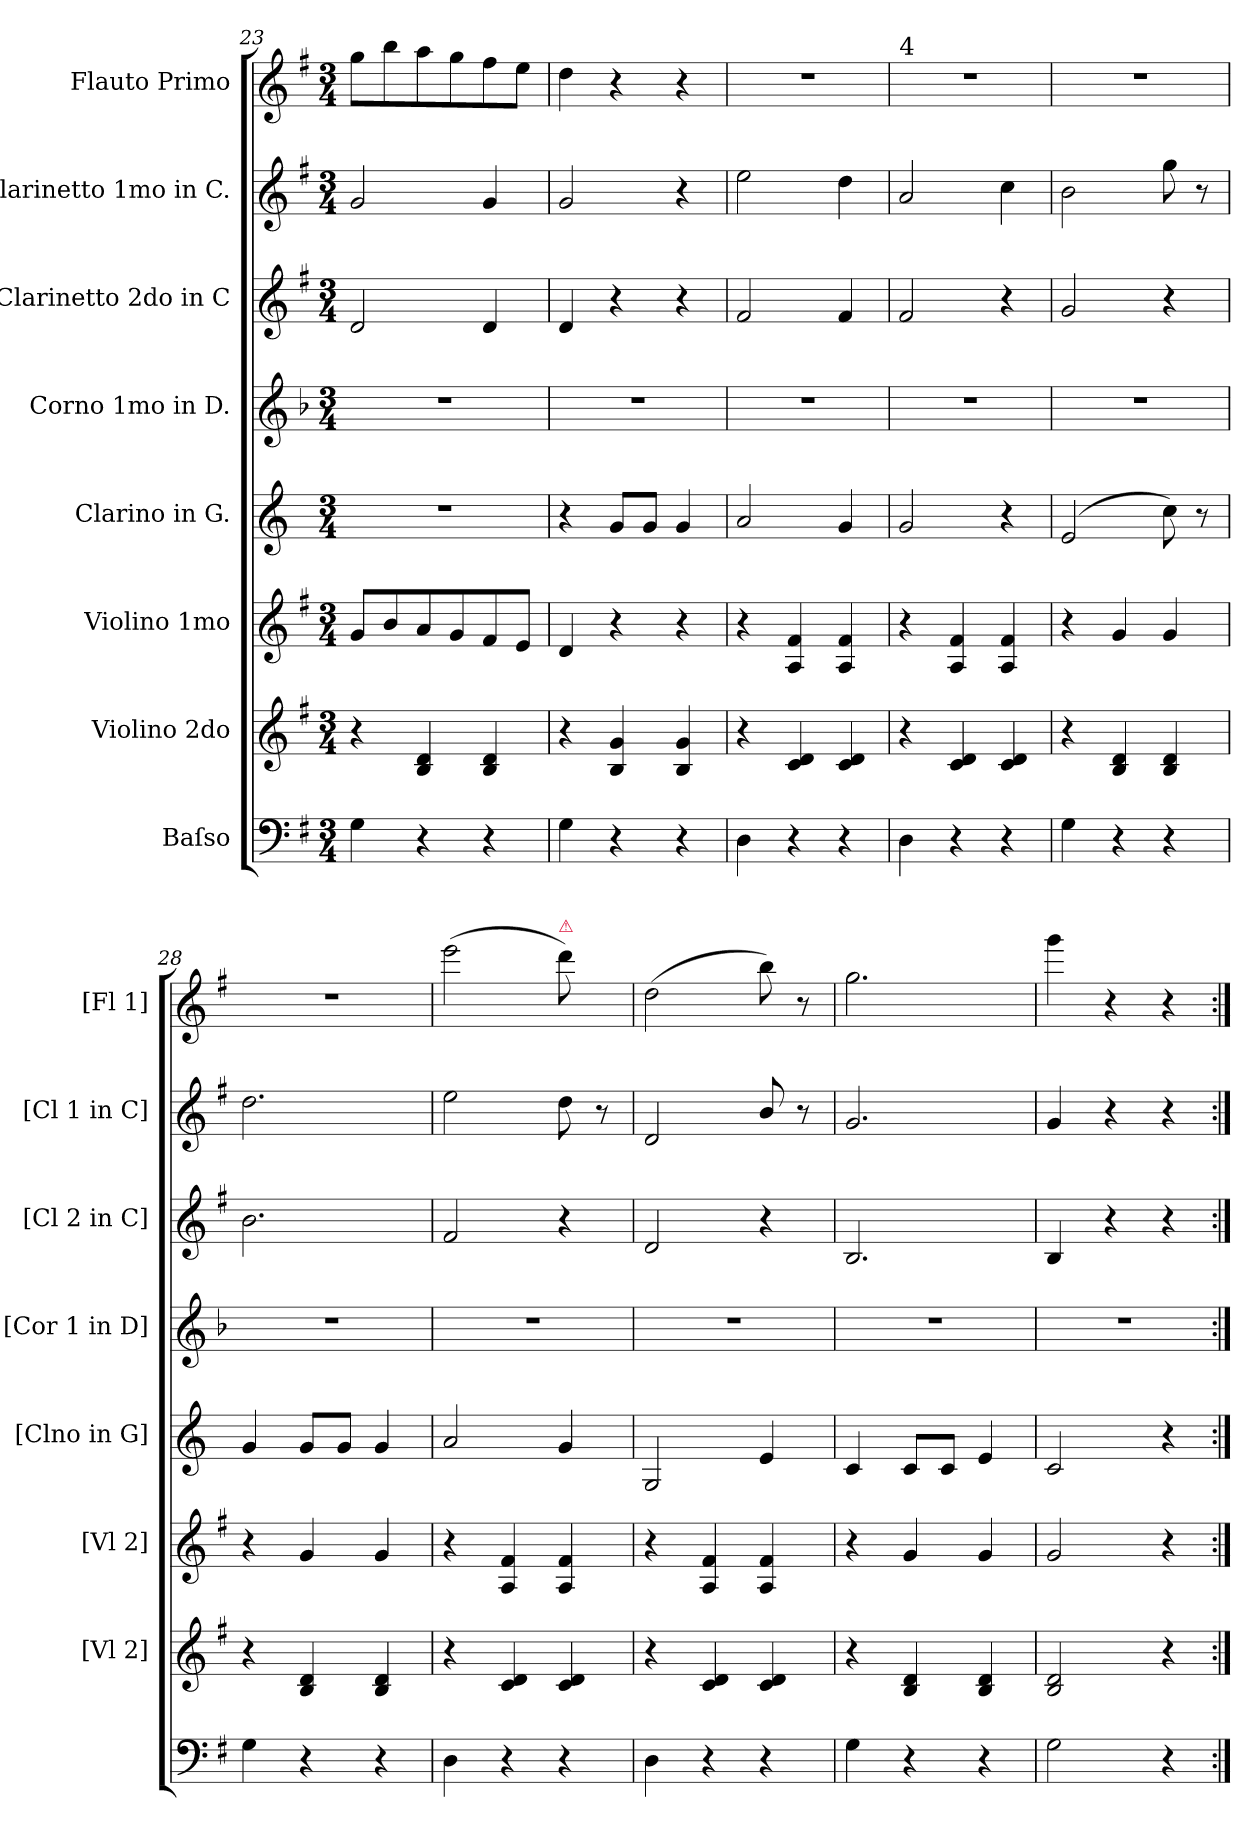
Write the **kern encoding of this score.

**kern	**kern	**kern	**kern	**kern	**kern	**kern	**kern
*part8	*part7	*part6	*part5	*part4	*part3	*part2	*part1
*staff8	*staff7	*staff6	*staff5	*staff4	*staff3	*staff2	*staff1
*I"Baſso	*I"Violino 2do	*I"Violino 1mo	*I"Clarino in G.	*I"Corno 1mo in D.	*I"Clarinetto 2do in C	*I"Clarinetto 1mo in C.	*I"Flauto Primo
*	*I'[Vl 2]	*I'[Vl 2]	*I'[Clno in G]	*I'[Cor 1 in D]	*I'[Cl 2 in C]	*I'[Cl 1 in C]	*I'[Fl 1]
*clefF4	*clefG2	*clefG2	*clefG2	*clefG2	*clefG2	*clefG2	*clefG2
*	*	*	*ITrd3c5	*ITrd-1c-2	*	*	*
*k[f#]	*k[f#]	*k[f#]	*k[f#]	*k[f#]	*k[f#]	*k[f#]	*k[f#]
*G:	*G:	*G:	*	*G:	*G:	*G:	*G:
*M3/4	*M3/4	*M3/4	*M3/4	*M3/4	*M3/4	*M3/4	*M3/4
=23	=23	=23	=23	=23	=23	=23	=23
4G\	4r	8g/L	2.r	2.r	2d/	2g/	8gg\L
.	.	8b/	.	.	.	.	8bb\
4r	4B/ 4d/	8a/	.	.	.	.	8aa\
.	.	8g/	.	.	.	.	8gg\
4r	4B/ 4d/	8f#/	.	.	4d/	4g/	8ff#\
.	.	8e/J	.	.	.	.	8ee\J
=24	=24	=24	=24	=24	=24	=24	=24
4G\	4r	4d/	4r	2.r	4d/	2g/	4dd\
4r	4B/ 4g/	4r	8d/L	.	4r	.	4r
.	.	.	8d/J	.	.	.	.
4r	4B/ 4g/	4r	4d/	.	4r	4r	4r
=25	=25	=25	=25	=25	=25	=25	=25
4D\	4r	4r	2e/	2.r	2f#/	2ee\	2.r
4r	4c/ 4d/	4A/ 4f#/	.	.	.	.	.
4r	4c/ 4d/	4A/ 4f#/	4d/	.	4f#/	4dd\	.
=26	=26	=26	=26	=26	=26	=26	=26
!	!	!	!	!	!	!	!LO:TX:a:t=4
4D\	4r	4r	2d/	2.r	2f#/	2a/	2.r
4r	4c/ 4d/	4A/ 4f#/	.	.	.	.	.
4r	4c/ 4d/	4A/ 4f#/	4r	.	4r	4cc\	.
=27	=27	=27	=27	=27	=27	=27	=27
4G\	4r	4r	(>2B/	2.r	2g/	2b\	2.r
4r	4B/ 4d/	4g/	.	.	.	.	.
4r	4B/ 4d/	4g/	8g\)	.	4r	8gg\	.
.	.	.	8r	.	.	8r	.
=28	=28	=28	=28	=28	=28	=28	=28
4G\	4r	4r	4d/	2.r	2.b\	2.dd\	2.r
4r	4B/ 4d/	4g/	8d/L	.	.	.	.
.	.	.	8d/J	.	.	.	.
4r	4B/ 4d/	4g/	4d/	.	.	.	.
=29	=29	=29	=29	=29	=29	=29	=29
4D\	4r	4r	2e/	2.r	2f#/	2ee\	(>2eee\
4r	4c/ 4d/	4A/ 4f#/	.	.	.	.	.
!	!	!	!	!	!	!	!LO:TX:a:color=crimson:t=⚠
4r	4c/ 4d/	4A/ 4f#/	4d/	.	4r	8dd\	8ddd\)
.	.	.	.	.	.	8r	8ryy
=30	=30	=30	=30	=30	=30	=30	=30
4D\	4r	4r	2D/	2.r	2d/	2d/	(>2dd\
4r	4c/ 4d/	4A/ 4f#/	.	.	.	.	.
4r	4c/ 4d/	4A/ 4f#/	4B/	.	4r	8b/	8bb\)
.	.	.	.	.	.	8r	8r
=31	=31	=31	=31	=31	=31	=31	=31
4G\	4r	4r	4G/	2.r	2.B/	2.g/	2.gg\
4r	4B/ 4d/	4g/	8G/L	.	.	.	.
.	.	.	8G/J	.	.	.	.
4r	4B/ 4d/	4g/	4B/	.	.	.	.
=32	=32	=32	=32	=32	=32	=32	=32
2G\	2B/ 2d/	2g/	2G/	2.r	4B/	4g/	4ggg\
.	.	.	.	.	4r	4r	4r
4r	4r	4r	4r	.	4r	4r	4r
=:|!	=:|!	=:|!	=:|!	=:|!	=:|!	=:|!	=:|!
*-	*-	*-	*-	*-	*-	*-	*-
